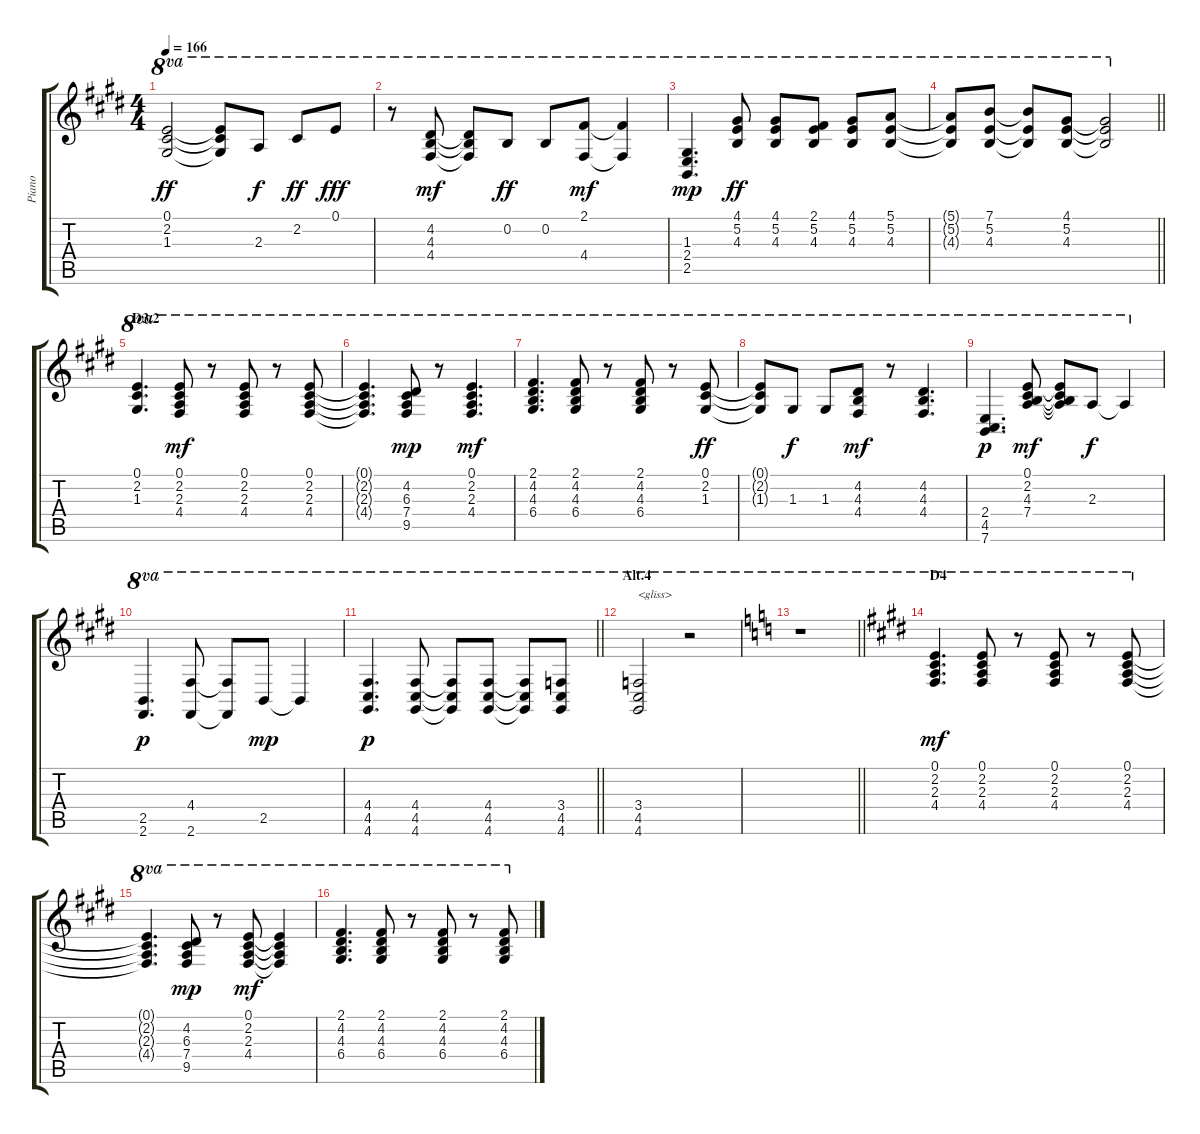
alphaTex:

\track ("Piano" "Piano") {instrument brightacousticpiano}
\staff {score tabs}
\tuning (E5 B4 G4 D4 A3 E3) {hide}
\ts (4 4)
\tempo 166
\clef g2
\ks e
(0.1 2.2 1.3).2{ot 8va dy ff} (0.1{t} 2.2{t} 1.3{t}).8{ot 8va} 2.3.8{ot 8va dy f} 2.2.8{ot 8va dy ff} 0.1.8{ot 8va dy fff} |
r.8{ot 8va} (4.2 4.3 4.4).8{ot 8va dy mf} (4.2{t} 4.3{t} 4.4{t}).8{ot 8va} 0.2.8{ot 8va dy ff} 0.2.8{ot 8va} (2.1 4.4).8{ot 8va dy mf} (2.1{t} 4.4{t}).4{ot 8va} |
(1.3 2.4 2.5).4{d ot 8va dy mp} (4.1 5.2 4.3).8{ot 8va dy ff} (4.1 5.2 4.3).8{ot 8va} (2.1 5.2 4.3).8{ot 8va} (4.1 5.2 4.3).8{ot 8va} (5.1 5.2 4.3).8{ot 8va} |
\barLineRight lightlight
(5.1{t} 5.2{t} 4.3{t}).8{ot 8va} (7.1 5.2 4.3).8{ot 8va} (7.1{t} 5.2{t} 4.3{t}).8{ot 8va} (4.1 5.2 4.3).8{ot 8va} (4.1{t} 5.2{t} 4.3{t}).2{ot 8va} |
\section ("" "D3.2")
(0.1 2.2 1.3).4{d ot 8va} (0.1 2.2 2.3 4.4).8{ot 8va dy mf} r.8{ot 8va} (0.1 2.2 2.3 4.4).8{ot 8va} r.8{ot 8va} (0.1 2.2 2.3 4.4).8{ot 8va} |
(0.1{t} 2.2{t} 2.3{t} 4.4{t}).4{d ot 8va} (4.2 6.3 7.4 9.5).8{ot 8va dy mp} r.8{ot 8va} (0.1 2.2 2.3 4.4).4{d ot 8va dy mf} |
(2.1 4.2 4.3 6.4).4{d ot 8va} (2.1 4.2 4.3 6.4).8{ot 8va} r.8{ot 8va} (2.1 4.2 4.3 6.4).8{ot 8va} r.8{ot 8va} (0.1 2.2 1.3).8{ot 8va dy ff} |
(0.1{t} 2.2{t} 1.3{t}).8{ot 8va} 1.3.8{ot 8va dy f} 1.3.8{ot 8va} (4.2 4.3 4.4).8{ot 8va dy mf} r.8{ot 8va} (4.2 4.3 4.4).4{d ot 8va} |
(2.4 4.5 7.6).4{d ot 8va dy p} (0.1 2.2 4.3 7.4).8{ot 8va dy mf} (0.1{t} 2.2{t} 4.3{t} 7.4{t}).8{ot 8va} 2.3.8{ot 8va dy f} 2.3{t}.4{ot 8va} |
(2.5 2.6).4{d ot 8va dy p} (4.4 2.6).8{ot 8va} (4.4{t} 2.6{t}).8{ot 8va} 2.5.8{ot 8va dy mp} 2.5{t}.4{ot 8va} |
\barLineRight lightlight
(4.4 4.5 4.6).4{d ot 8va dy p} (4.4 4.5 4.6).8{ot 8va} (4.4{t} 4.5{t} 4.6{t}).8{ot 8va} (4.4 4.5 4.6).8{ot 8va} (4.4{t} 4.5{t} 4.6{t}).8{ot 8va} (3.4 4.5 4.6).8{ot 8va} |
\section ("" "Alt.4")
(3.4 4.5 4.6).2{ot 8va txt "<gliss>"} r.2{ot 8va} |
\barLineRight lightlight
\ks c
r.1{ot 8va} |
\section ("" "D4")
\ks e
(0.1 2.2 2.3 4.4).4{d ot 8va dy mf} (0.1 2.2 2.3 4.4).8{ot 8va} r.8{ot 8va} (0.1 2.2 2.3 4.4).8{ot 8va} r.8{ot 8va} (0.1 2.2 2.3 4.4).8{ot 8va} |
(0.1{t} 2.2{t} 2.3{t} 4.4{t}).4{d ot 8va} (4.2 6.3 7.4 9.5).8{ot 8va dy mp} r.8{ot 8va} (0.1 2.2 2.3 4.4).8{ot 8va dy mf} (0.1{t} 2.2{t} 2.3{t} 4.4{t}).4{ot 8va} |
(2.1 4.2 4.3 6.4).4{d ot 8va} (2.1 4.2 4.3 6.4).8{ot 8va} r.8{ot 8va} (2.1 4.2 4.3 6.4).8{ot 8va} r.8{ot 8va} (2.1 4.2 4.3 6.4).8{ot 8va}
